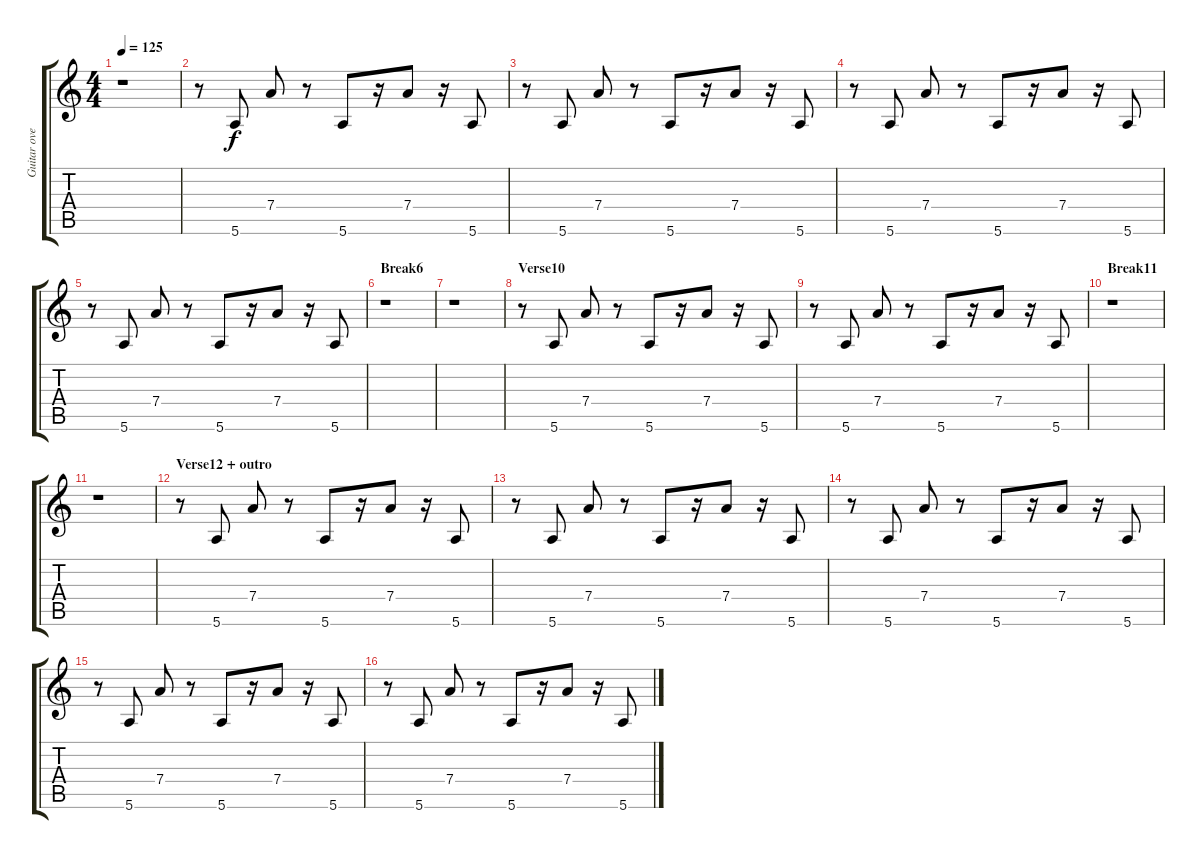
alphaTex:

\track ("Guitar overdubs" "Guitar ove") {instrument electricguitarmuted}
\staff {score tabs}
\tuning (E4 B3 G3 D3 A2 E2) {hide}
\ts (4 4)
\tempo 125
\clef g2
\ks c
r.1{dy f} |
r.8{volume 16} 5.6.8 7.4.8 r.8 5.6.8 r.16 7.4.8 r.16 5.6.8 |
r.8 5.6.8 7.4.8 r.8 5.6.8 r.16 7.4.8 r.16 5.6.8 |
r.8 5.6.8 7.4.8 r.8 5.6.8 r.16 7.4.8 r.16 5.6.8 |
r.8 5.6.8 7.4.8 r.8 5.6.8 r.16 7.4.8 r.16 5.6.8 |
\section ("" "Break6")
r.1 |
r.1 |
\section ("" "Verse10")
r.8 5.6.8 7.4.8 r.8 5.6.8 r.16 7.4.8 r.16 5.6.8 |
r.8 5.6.8 7.4.8 r.8 5.6.8 r.16 7.4.8 r.16 5.6.8 |
\section ("" "Break11")
r.1 |
r.1 |
\section ("" "Verse12 + outro")
r.8 5.6.8 7.4.8 r.8 5.6.8 r.16 7.4.8 r.16 5.6.8 |
r.8 5.6.8 7.4.8 r.8 5.6.8 r.16 7.4.8 r.16 5.6.8 |
r.8 5.6.8 7.4.8 r.8 5.6.8 r.16 7.4.8 r.16 5.6.8 |
r.8 5.6.8 7.4.8 r.8 5.6.8 r.16 7.4.8 r.16 5.6.8 |
r.8 5.6.8 7.4.8 r.8 5.6.8 r.16 7.4.8 r.16 5.6.8
